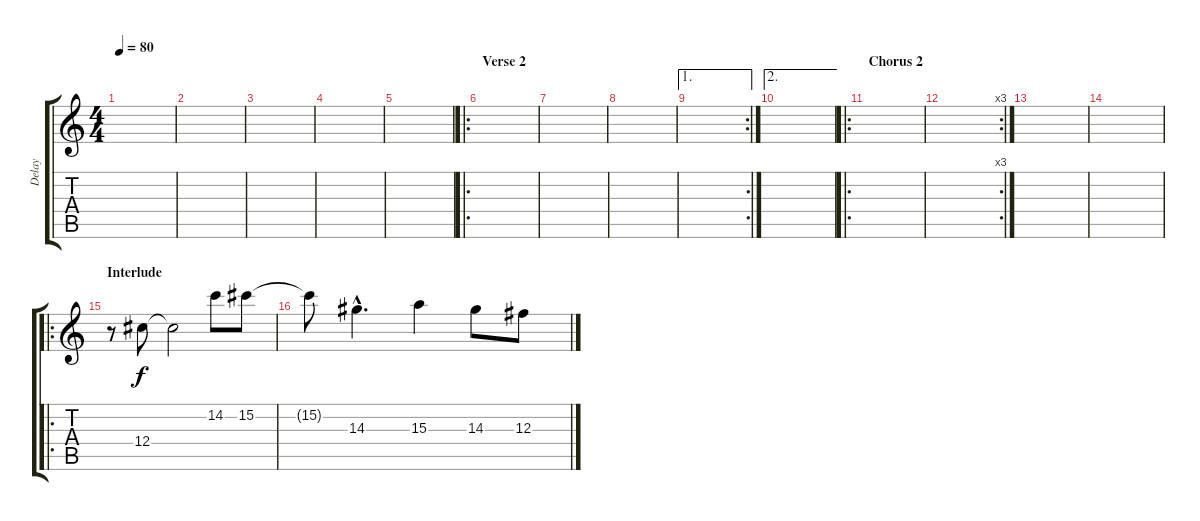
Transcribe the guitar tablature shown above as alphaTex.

\track ("Delay" "Delay") {instrument electricguitarclean}
\staff {score tabs}
\tuning (Eb4 Bb3 Gb3 Db3 Ab2 Db2) {hide}
\ts (4 4)
\tempo 80
\clef g2
\ks c
|
|
|
|
|
\ro
\section ("" "Verse 2")
|
|
|
\ae 1
\rc 2
|
\ae 2
|
\ro
\section ("" "Chorus 2")
|
\rc 3
|
|
|
\ro
\section ("" "Interlude")
r.8 12.4.8 12.4{t}.2 14.2.8 15.2.8 |
15.2{t}.8 14.3{hac}.4{d} 15.3.4 14.3.8 12.3.8
